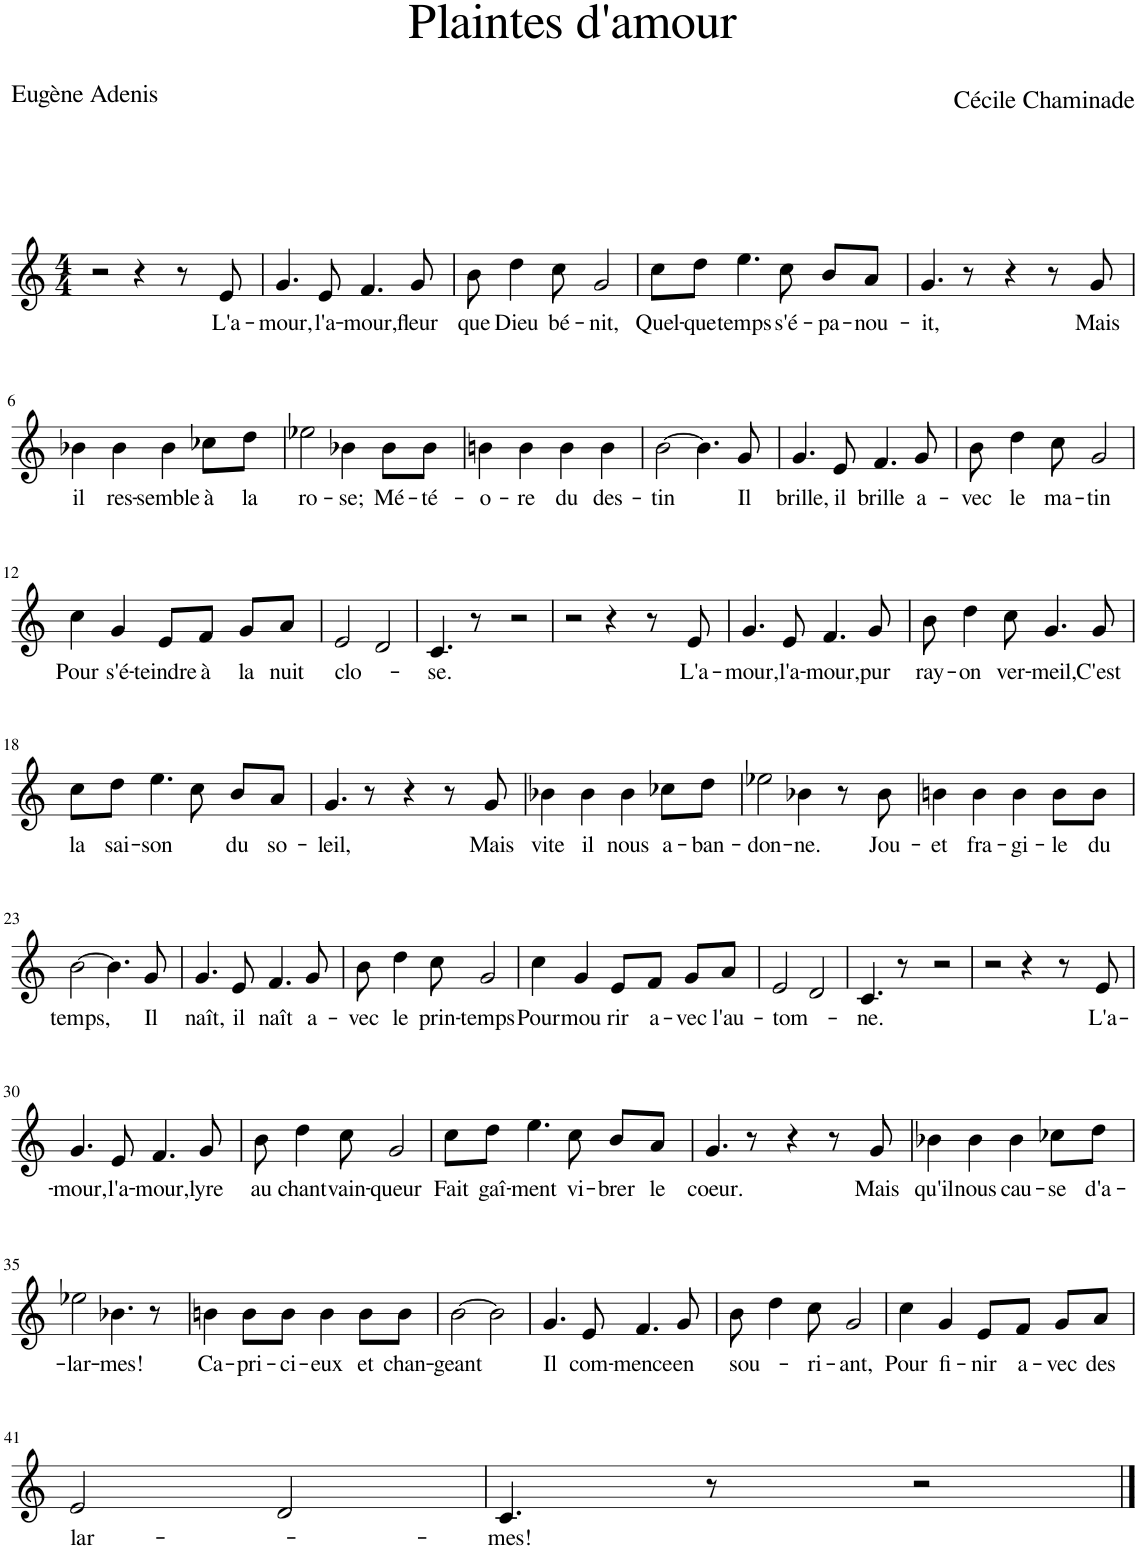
**kern	**text
*part1	*part1
*staff1	*staff1
*I"Piano	*
*I'Pno	*
*clefG2	*
*k[]	*
*M4/4	*
=1	=1
2r	.
4r	.
8r	.
!	!LO:LY:b
8e/	L'a-
=2	=2
!	!LO:LY:b
4.g/	-mour,
!	!LO:LY:b
8e/	l'a-
!	!LO:LY:b
4.f/	-mour,
!	!LO:LY:b
8g/	fleur
=3	=3
!	!LO:LY:b
8b\	que
!	!LO:LY:b
4dd\	Dieu
!	!LO:LY:b
8cc\	bé-
!	!LO:LY:b
2g/	-nit,
=4	=4
!	!LO:LY:b
8cc\L	Quel-
!	!LO:LY:b
8dd\J	-que
!	!LO:LY:b
4.ee\	temps
!	!LO:LY:b
8cc\	s'é-
!	!LO:LY:b
8b/L	-pa-
!	!LO:LY:b
8a/J	-nou-
=5	=5
!	!LO:LY:b
4.g/	-it,
8r	.
4r	.
8r	.
!	!LO:LY:b
8g/	Mais
!!LO:LB:g=z
=6	=6
!	!LO:LY:b
4b-X\	il
!	!LO:LY:b
4b-\	res-
!	!LO:LY:b
4b-\	-semble
!	!LO:LY:b
8cc-X\L	à
!	!LO:LY:b
8dd\J	la
=7	=7
!	!LO:LY:b
2ee-X\	ro-
!	!LO:LY:b
4b-X\	-se;
!	!LO:LY:b
8b-\L	Mé-
!	!LO:LY:b
8b-\J	-té-
=8	=8
!	!LO:LY:b
4bn\	-o-
!	!LO:LY:b
4b\	-re
!	!LO:LY:b
4b\	du
!	!LO:LY:b
4b\	des-
=9	=9
!	!LO:LY:b
[2b\	-tin
4.b\]	.
!	!LO:LY:b
8g/	Il
=10	=10
!	!LO:LY:b
4.g/	brille,
!	!LO:LY:b
8e/	il
!	!LO:LY:b
4.f/	brille
!	!LO:LY:b
8g/	a-
=11	=11
!	!LO:LY:b
8b\	-vec
!	!LO:LY:b
4dd\	le
!	!LO:LY:b
8cc\	ma-
!	!LO:LY:b
2g/	-tin
!!LO:LB:g=z
=12	=12
!	!LO:LY:b
4cc\	Pour
!	!LO:LY:b
4g/	s'é-
!	!LO:LY:b
8e/L	-teindre
!	!LO:LY:b
8f/J	à
!	!LO:LY:b
8g/L	la
!	!LO:LY:b
8a/J	nuit
=13	=13
!	!LO:LY:b
2e/	clo-
2d/	.
=14	=14
!	!LO:LY:b
4.c/	-se.
8r	.
2r	.
=15	=15
2r	.
4r	.
8r	.
!	!LO:LY:b
8e/	L'a-
=16	=16
!	!LO:LY:b
4.g/	-mour,
!	!LO:LY:b
8e/	l'a-
!	!LO:LY:b
4.f/	-mour,
!	!LO:LY:b
8g/	pur
=17	=17
!	!LO:LY:b
8b\	ray-
!	!LO:LY:b
4dd\	-on
!	!LO:LY:b
8cc\	ver-
!	!LO:LY:b
4.g/	-meil,
!	!LO:LY:b
8g/	C'est
!!LO:LB:g=z
=18	=18
!	!LO:LY:b
8cc\L	la
!	!LO:LY:b
8dd\J	sai-
!	!LO:LY:b
4.ee\	-son
8cc\	.
!	!LO:LY:b
8b/L	du
!	!LO:LY:b
8a/J	so-
=19	=19
!	!LO:LY:b
4.g/	-leil,
8r	.
4r	.
8r	.
!	!LO:LY:b
8g/	Mais
=20	=20
!	!LO:LY:b
4b-X\	vite
!	!LO:LY:b
4b-\	il
!	!LO:LY:b
4b-\	nous
!	!LO:LY:b
8cc-X\L	a-
!	!LO:LY:b
8dd\J	-ban-
=21	=21
!	!LO:LY:b
2ee-X\	-don-
!	!LO:LY:b
4b-X\	-ne.
8r	.
!	!LO:LY:b
8b-\	Jou-
=22	=22
!	!LO:LY:b
4bn\	-et
!	!LO:LY:b
4b\	fra-
!	!LO:LY:b
4b\	-gi-
!	!LO:LY:b
8b\L	-le
!	!LO:LY:b
8b\J	du
!!LO:LB:g=z
=23	=23
!	!LO:LY:b
[2b\	temps,
4.b\]	.
!	!LO:LY:b
8g/	Il
=24	=24
!	!LO:LY:b
4.g/	naît,
!	!LO:LY:b
8e/	il
!	!LO:LY:b
4.f/	naît
!	!LO:LY:b
8g/	a-
=25	=25
!	!LO:LY:b
8b\	-vec
!	!LO:LY:b
4dd\	le
!	!LO:LY:b
8cc\	prin-
!	!LO:LY:b
2g/	-temps
=26	=26
!	!LO:LY:b
4cc\	Pour
!	!LO:LY:b
4g/	mou
!	!LO:LY:b
8e/L	rir
!	!LO:LY:b
8f/J	a-
!	!LO:LY:b
8g/L	-vec
!	!LO:LY:b
8a/J	l'au-
=27	=27
!	!LO:LY:b
2e/	-tom-
2d/	.
=28	=28
!	!LO:LY:b
4.c/	-ne.
8r	.
2r	.
=29	=29
2r	.
4r	.
8r	.
!	!LO:LY:b
8e/	L'a-
!!LO:LB:g=z
=30	=30
!	!LO:LY:b
4.g/	-mour,
!	!LO:LY:b
8e/	l'a-
!	!LO:LY:b
4.f/	-mour,
!	!LO:LY:b
8g/	lyre
=31	=31
!	!LO:LY:b
8b\	au
!	!LO:LY:b
4dd\	chant
!	!LO:LY:b
8cc\	vain-
!	!LO:LY:b
2g/	-queur
=32	=32
!	!LO:LY:b
8cc\L	Fait
!	!LO:LY:b
8dd\J	gaî-
!	!LO:LY:b
4.ee\	-ment
!	!LO:LY:b
8cc\	vi-
!	!LO:LY:b
8b/L	-brer
!	!LO:LY:b
8a/J	le
=33	=33
!	!LO:LY:b
4.g/	coeur.
8r	.
4r	.
8r	.
!	!LO:LY:b
8g/	Mais
=34	=34
!	!LO:LY:b
4b-X\	qu'il
!	!LO:LY:b
4b-\	nous
!	!LO:LY:b
4b-\	cau-
!	!LO:LY:b
8cc-X\L	-se
!	!LO:LY:b
8dd\J	d'a-
!!LO:LB:g=z
=35	=35
!	!LO:LY:b
2ee-X\	-lar-
!	!LO:LY:b
4.b-X\	-mes!
8r	.
=36	=36
!	!LO:LY:b
4bn\	Ca-
!	!LO:LY:b
8b\L	-pri-
!	!LO:LY:b
8b\J	-ci-
!	!LO:LY:b
4b\	-eux
!	!LO:LY:b
8b\L	et
!	!LO:LY:b
8b\J	chan-
=37	=37
!	!LO:LY:b
[2b\	-geant
2b\]	.
=38	=38
!	!LO:LY:b
4.g/	Il
!	!LO:LY:b
8e/	com-
!	!LO:LY:b
4.f/	-mence
!	!LO:LY:b
8g/	en
=39	=39
!	!LO:LY:b
8b\	sou-
4dd\	.
!	!LO:LY:b
8cc\	-ri-
!	!LO:LY:b
2g/	-ant,
=40	=40
!	!LO:LY:b
4cc\	Pour
!	!LO:LY:b
4g/	fi-
!	!LO:LY:b
8e/L	-nir
!	!LO:LY:b
8f/J	a-
!	!LO:LY:b
8g/L	-vec
!	!LO:LY:b
8a/J	des
!!LO:LB:g=z
=41	=41
!	!LO:LY:b
2e/	lar-
2d/	.
=42	=42
!	!LO:LY:b
4.c/	-mes!
8r	.
2r	.
==	==
*-	*-
